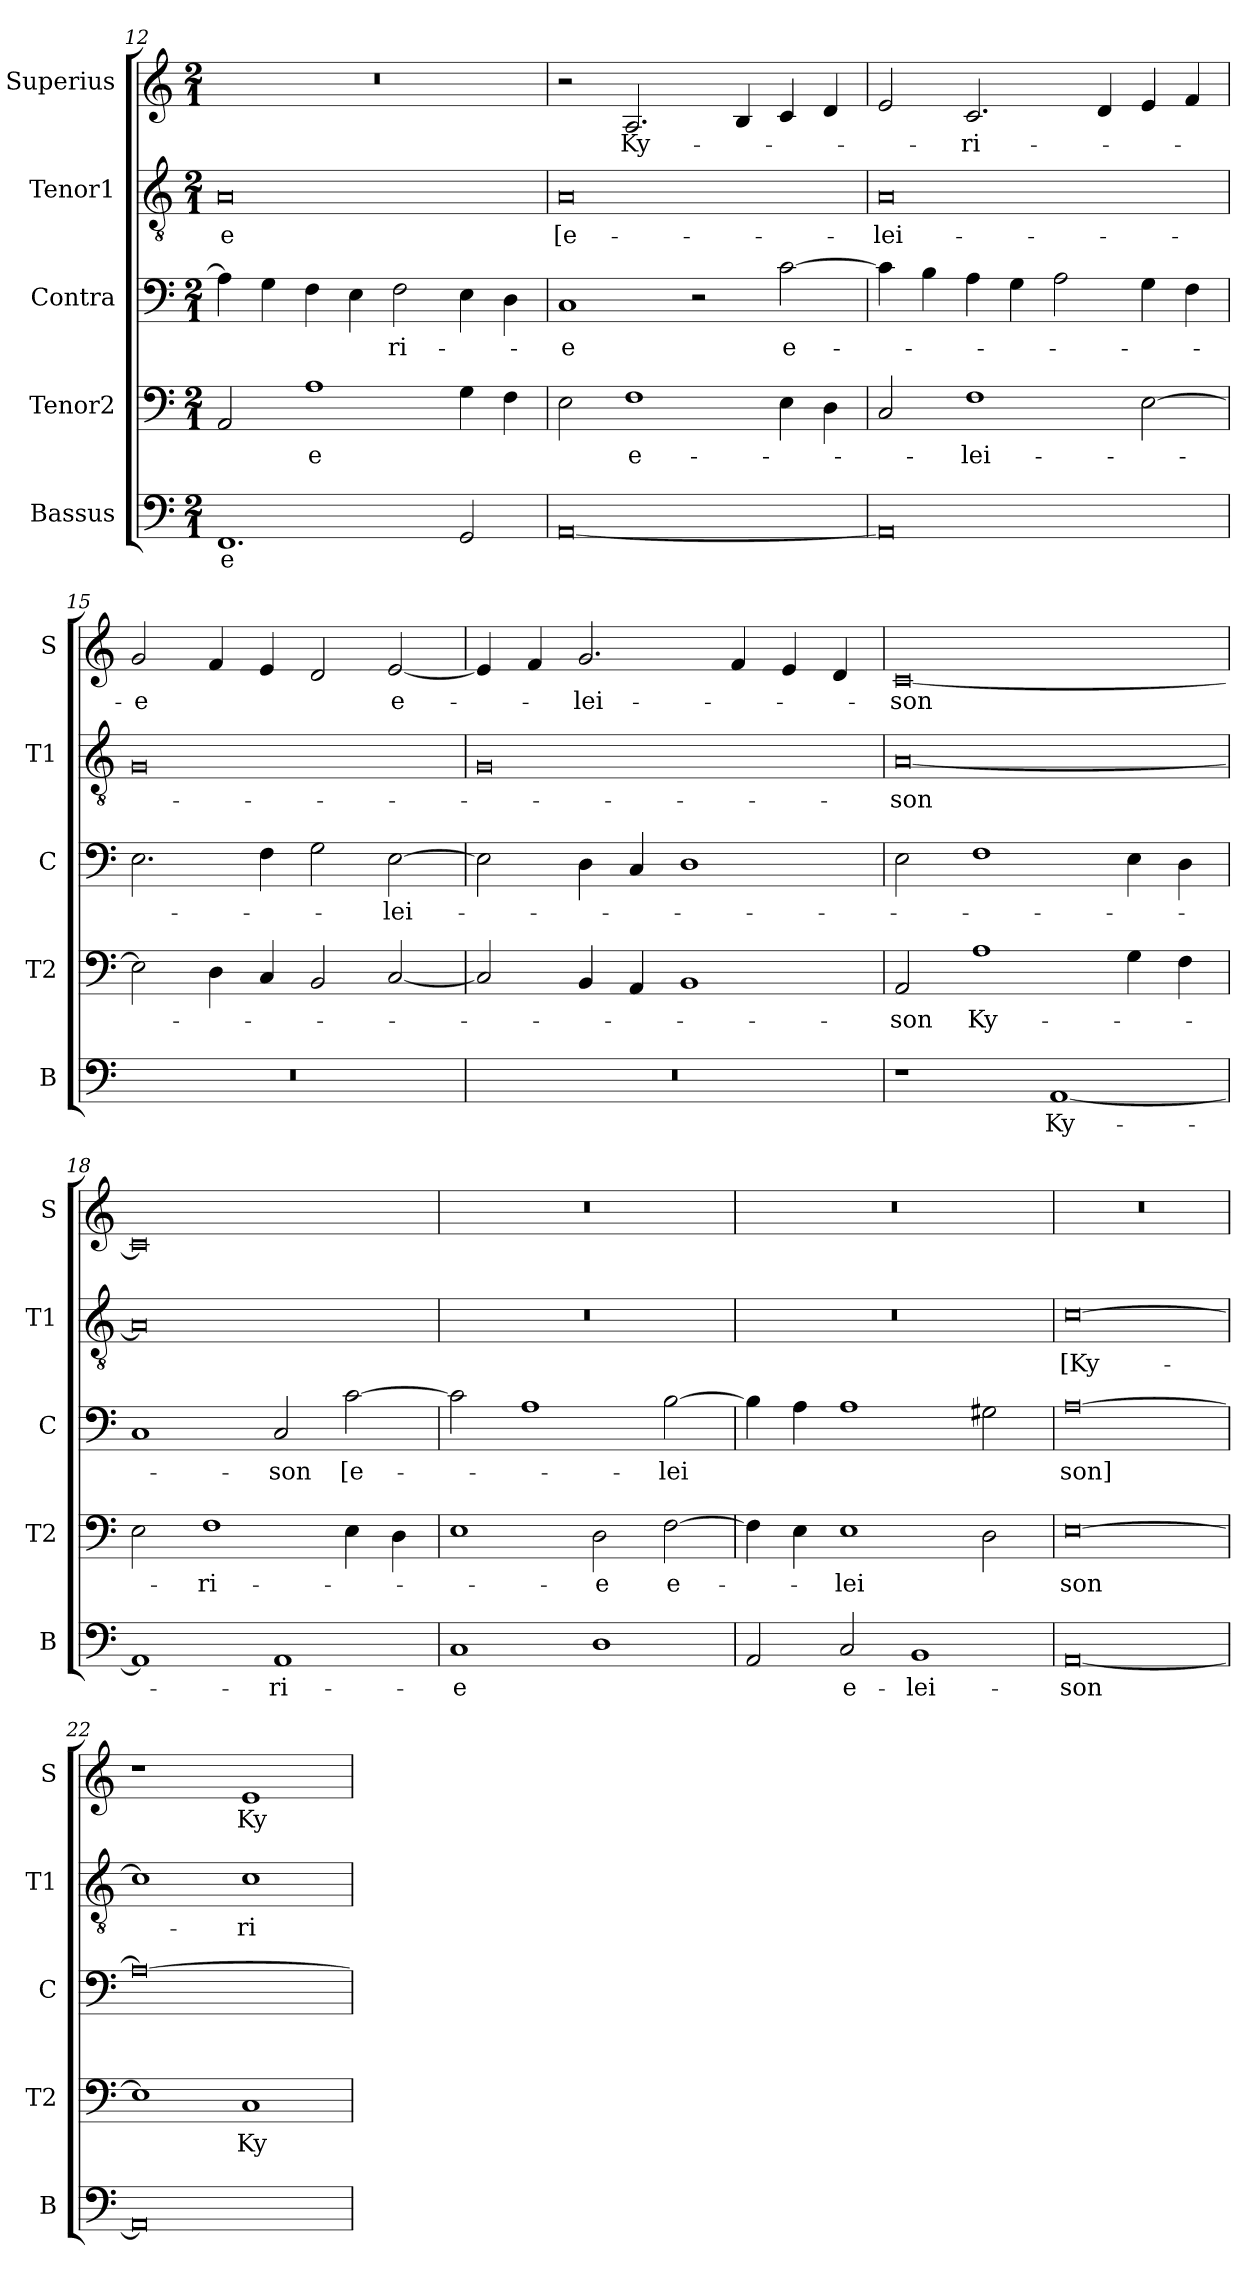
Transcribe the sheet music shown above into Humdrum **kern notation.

**kern	**text	**kern	**text	**kern	**text	**kern	**text	**kern	**text
*part5	*part5	*part4	*part4	*part3	*part3	*part2	*part2	*part1	*part1
*staff5	*staff5	*staff4	*staff4	*staff3	*staff3	*staff2	*staff2	*staff1	*staff1
*I"Bassus	*	*I"Tenor2	*	*I"Contra	*	*I"Tenor1	*	*I"Superius	*
*I'B	*	*I'T2	*	*I'C	*	*I'T1	*	*I'S	*
*clefF4	*	*clefF4	*	*clefF4	*	*clefGv2	*	*clefG2	*
*k[]	*	*k[]	*	*k[]	*	*k[]	*	*k[]	*
*M2/1	*	*M2/1	*	*M2/1	*	*M2/1	*	*M2/1	*
=12	=12	=12	=12	=12	=12	=12	=12	=12	=12
1.FF	-e	2AA/	.	4A\]	.	0A	-e	0r	.
.	.	.	.	4G\	.	.	.	.	.
.	.	1A	-e	4F\	.	.	.	.	.
.	.	.	.	4E\	.	.	.	.	.
.	.	.	.	2F\	-ri-	.	.	.	.
2GG/	.	4G\	.	4E\	.	.	.	.	.
.	.	4F\	.	4D\	.	.	.	.	.
=13	=13	=13	=13	=13	=13	=13	=13	=13	=13
[0AA	.	2E\	.	1C	-e	0A	[e-	2r	.
.	.	1F	e-	.	.	.	.	2.A/	Ky-
.	.	.	.	2r	.	.	.	.	.
.	.	.	.	.	.	.	.	4B/	.
.	.	4E\	.	[2c\	e-	.	.	4c/	.
.	.	4D\	.	.	.	.	.	4d/	.
=14	=14	=14	=14	=14	=14	=14	=14	=14	=14
0AA]	.	2C/	.	4c\]	.	0A	-lei-	2e/	.
.	.	.	.	4B\	.	.	.	.	.
.	.	1F	-lei-	4A\	.	.	.	2.c/	-ri-
.	.	.	.	4G\	.	.	.	.	.
.	.	.	.	2A\	.	.	.	.	.
.	.	.	.	.	.	.	.	4d/	.
.	.	[2E\	.	4G\	.	.	.	4e/	.
.	.	.	.	4F\	.	.	.	4f/	.
=15	=15	=15	=15	=15	=15	=15	=15	=15	=15
0r	.	2E\]	.	2.E\	.	0G	.	2g/	-e
.	.	4D\	.	.	.	.	.	4f/	.
.	.	4C/	.	4F\	.	.	.	4e/	.
.	.	2BB/	.	2G\	.	.	.	2d/	.
.	.	[2C/	.	[2E\	-lei-	.	.	[2e/	e-
=16	=16	=16	=16	=16	=16	=16	=16	=16	=16
0r	.	2C/]	.	2E\]	.	0G	.	4e/]	.
.	.	.	.	.	.	.	.	4f/	.
.	.	4BB/	.	4D\	.	.	.	2.g/	-lei-
.	.	4AA/	.	4C/	.	.	.	.	.
.	.	1BB	.	1D	.	.	.	.	.
.	.	.	.	.	.	.	.	4f/	.
.	.	.	.	.	.	.	.	4e/	.
.	.	.	.	.	.	.	.	4d/	.
=17	=17	=17	=17	=17	=17	=17	=17	=17	=17
1r	.	2AA/	-son	2E\	.	[0A	-son	[0c	-son
.	.	1A	Ky-	1F	.	.	.	.	.
[1AA	Ky-	.	.	.	.	.	.	.	.
.	.	4G\	.	4E\	.	.	.	.	.
.	.	4F\	.	4D\	.	.	.	.	.
=18	=18	=18	=18	=18	=18	=18	=18	=18	=18
1AA]	.	2E\	.	1C	.	0A]	.	0c]	.
.	.	1F	-ri-	.	.	.	.	.	.
1AA	-ri-	.	.	2C/	-son	.	.	.	.
.	.	4E\	.	[2c\	[e-	.	.	.	.
.	.	4D\	.	.	.	.	.	.	.
=19	=19	=19	=19	=19	=19	=19	=19	=19	=19
1C	-e	1E	.	2c\]	.	0r	.	0r	.
.	.	.	.	1A	.	.	.	.	.
1D	.	2D\	-e	.	.	.	.	.	.
.	.	[2F\	e-	[2B\	-lei	.	.	.	.
=20	=20	=20	=20	=20	=20	=20	=20	=20	=20
2AA/	.	4F\]	.	4B\]	.	0r	.	0r	.
.	.	4E\	.	4A\	.	.	.	.	.
2C/	e-	1E	-lei	1A	.	.	.	.	.
1BB	-lei-	.	.	.	.	.	.	.	.
.	.	2D\	.	2G#X\	.	.	.	.	.
=21	=21	=21	=21	=21	=21	=21	=21	=21	=21
[0AA	-son	[0E	son	[0A	son]	[0c	[Ky-	0r	.
=22	=22	=22	=22	=22	=22	=22	=22	=22	=22
0AA]	.	1E]	.	0A_	.	1c]	.	1r	.
.	.	1C	Ky-	.	.	1c	-ri-	1e	Ky-
=	=	=	=	=	=	=	=	=	=
*-	*-	*-	*-	*-	*-	*-	*-	*-	*-
